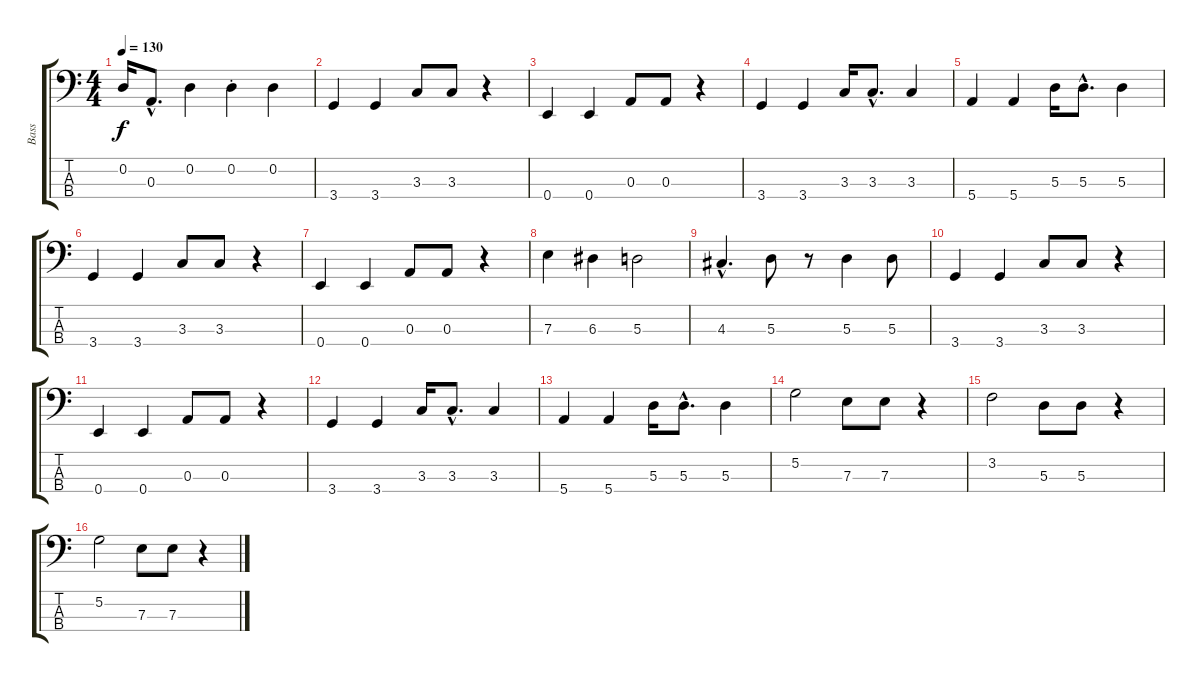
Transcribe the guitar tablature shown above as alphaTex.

\track ("Bass" "Bass") {instrument slapbass2}
\staff {score tabs}
\tuning (G2 D2 A1 E1) {hide}
\ts (4 4)
\tempo 130
\clef f4
\ks c
0.2.16{dy f instrument slapbass2} 0.3{hac}.8{d} 0.2.4 0.2{st}.4 0.2.4 |
3.4.4 3.4.4 3.3.8 3.3.8 r.4 |
0.4.4 0.4.4 0.3.8 0.3.8 r.4 |
3.4.4 3.4.4 3.3.16 3.3{hac}.8{d} 3.3.4 |
5.4.4 5.4.4 5.3.16 5.3{hac}.8{d} 5.3.4 |
3.4.4 3.4.4 3.3.8 3.3.8 r.4 |
0.4.4 0.4.4 0.3.8 0.3.8 r.4 |
7.3.4 6.3.4 5.3.2 |
4.3{hac}.4{d} 5.3.8 r.8 5.3.4 5.3.8 |
3.4.4 3.4.4 3.3.8 3.3.8 r.4 |
0.4.4 0.4.4 0.3.8 0.3.8 r.4 |
3.4.4 3.4.4 3.3.16 3.3{hac}.8{d} 3.3.4 |
5.4.4 5.4.4 5.3.16 5.3{hac}.8{d} 5.3.4 |
5.2.2 7.3.8 7.3.8 r.4 |
3.2.2 5.3.8 5.3.8 r.4 |
5.2.2 7.3.8 7.3.8 r.4
